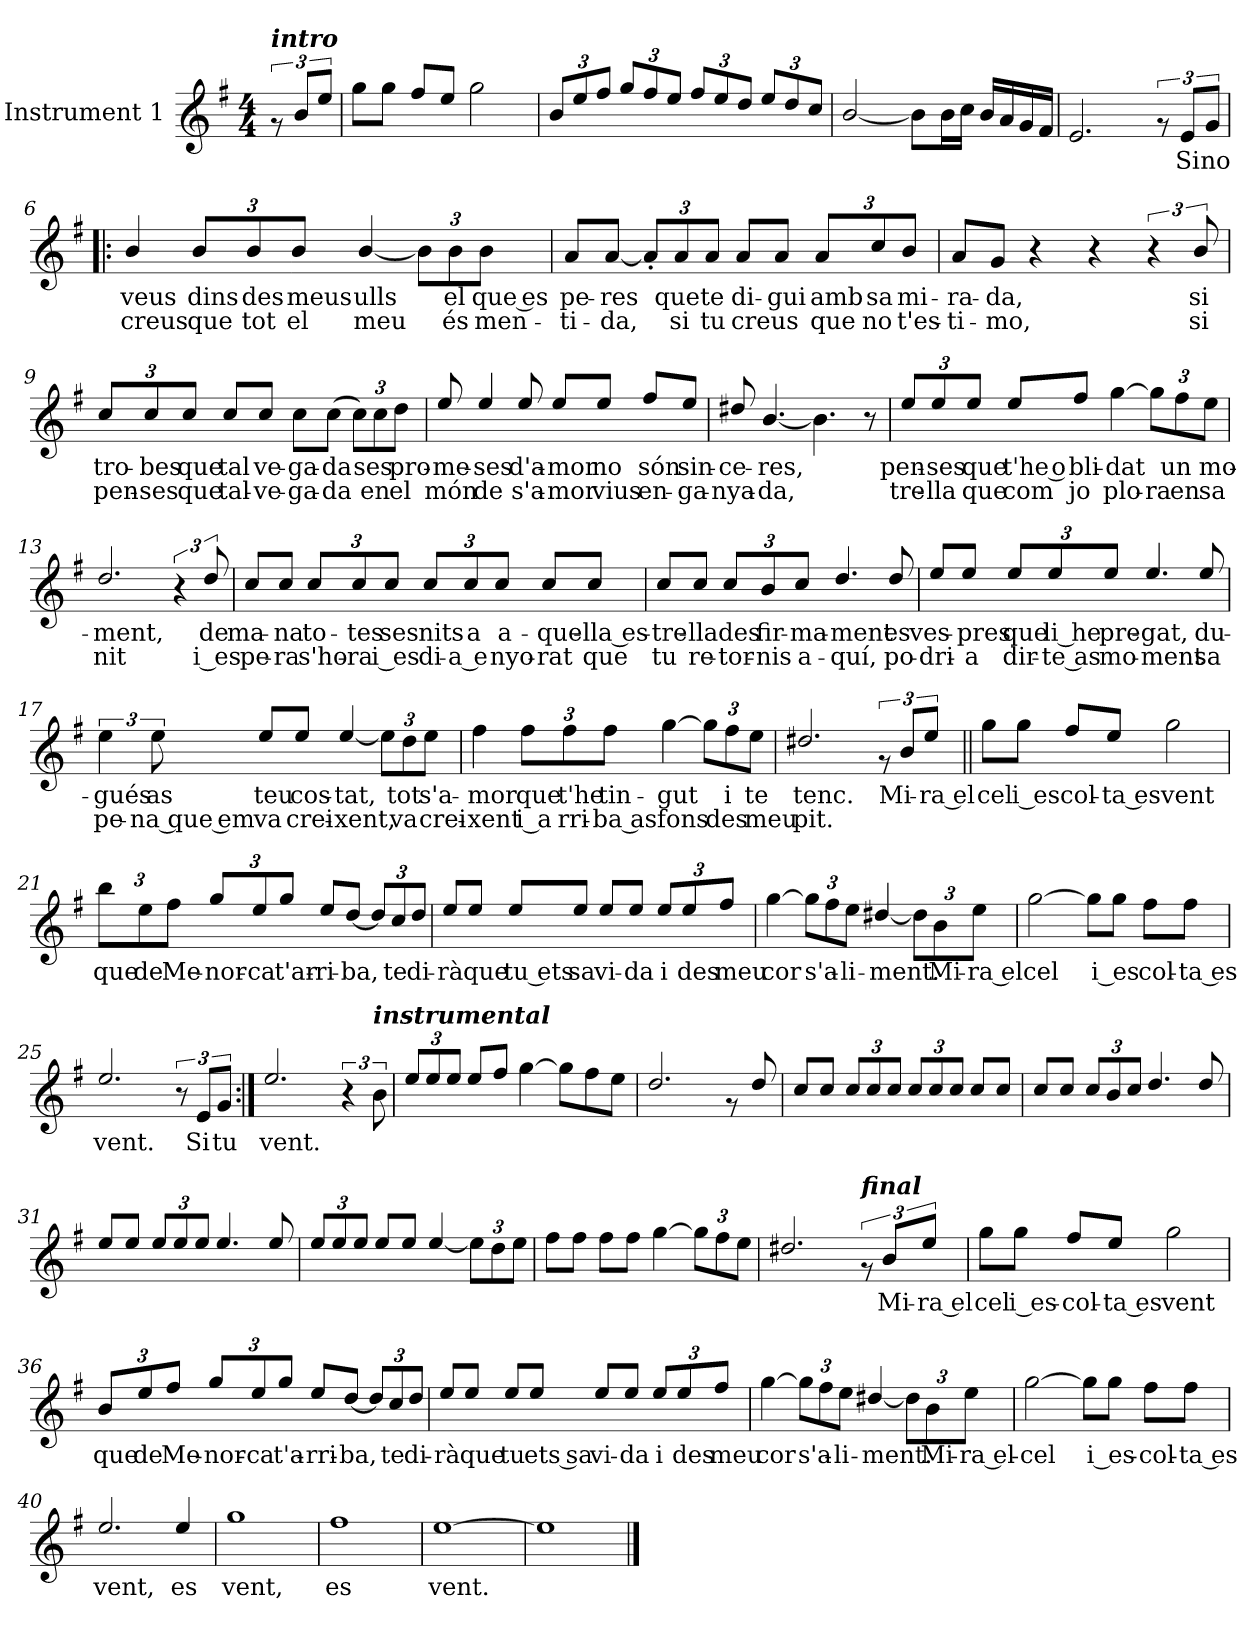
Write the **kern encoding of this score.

**kern	**text	**text
*part1	*part1	*part1
*staff1	*staff1	*staff1
*I"Instrument 1	*	*
*clefG2	*	*
*k[f#]	*	*
*M4/4	*	*
=1	=1	=1
!LO:TX:a:Bi:t=intro	!	!
12rg	.	.
12b/L	.	.
12ee/J	.	.
=2	=2	=2
8gg\L	.	.
8gg\J	.	.
8ff#/L	.	.
8ee/J	.	.
2gg\	.	.
=3	=3	=3
*Xbrackettup	*	*
12b/L	.	.
12ee/	.	.
12ff#/J	.	.
12gg/L	.	.
12ff#/	.	.
12ee/J	.	.
12ff#/L	.	.
12ee/	.	.
12dd/J	.	.
12ee/L	.	.
12dd/	.	.
12cc/J	.	.
=4	=4	=4
[2b/	.	.
8b\L]	.	.
16b\L	.	.
16cc\JJ	.	.
16b/LL	.	.
16a/	.	.
16g/	.	.
16f#/JJ	.	.
=5	=5	=5
2.e/	.	.
*brackettup	*	*
12rg	.	.
!	!LO:LY:b	!
12e/L	Si	.
!	!LO:LY:b	!
12g/J	no	.
=6!|:	=6!|:	=6!|:
!	!LO:LY:b	!LO:LY:b
4b/	veus	creus
*Xbrackettup	*	*
!	!LO:LY:b	!LO:LY:b
12b/L	dins	que
!	!LO:LY:b	!LO:LY:b
12b/	des	tot
!	!LO:LY:b	!LO:LY:b
12b/J	meus	el
!	!LO:LY:b	!LO:LY:b
[4b/	ulls	meu
12b\L]	.	.
!	!LO:LY:b	!LO:LY:b
12b\	el	és
!	!LO:LY:b	!LO:LY:b
12b\J	que es	men-
!!LO:LB:g=z
=7	=7	=7
!	!LO:LY:b	!LO:LY:b
8a/L	-pe-	-ti-
!	!LO:LY:b	!LO:LY:b
[8a/J	res	-da,
12a'/L]	.	.
!	!LO:LY:b	!LO:LY:b
12a/	que	si
!	!LO:LY:b	!LO:LY:b
12a/J	te	tu
!	!LO:LY:b	!LO:LY:b
8a/L	di-	creus
!	!LO:LY:b	!
8a/J	gui	.
!	!LO:LY:b	!LO:LY:b
12a/L	amb	que
!	!LO:LY:b	!LO:LY:b
12cc/	sa	no
!	!LO:LY:b	!LO:LY:b
12b/J	mi-	t'es-
=8	=8	=8
!	!LO:LY:b	!LO:LY:b
8a/L	-ra-	-ti-
!	!LO:LY:b	!LO:LY:b
8g/J	-da,	-mo,
4r	.	.
4r	.	.
*brackettup	*	*
6r	.	.
!	!LO:LY:b	!LO:LY:b
12b/	si	si
=9	=9	=9
*Xbrackettup	*	*
!	!LO:LY:b	!LO:LY:b
12cc/L	tro-	pen-
!	!LO:LY:b	!LO:LY:b
12cc/	-bes	-ses
!	!LO:LY:b	!LO:LY:b
12cc/J	que	que
!	!LO:LY:b	!LO:LY:b
8cc/L	tal	tal-
!	!LO:LY:b	!LO:LY:b
8cc/J	ve-	-ve-
!	!LO:LY:b	!LO:LY:b
8cc\L	-ga-	-ga-
!	!LO:LY:b	!LO:LY:b
(>8cc\J	-da	-da
12cc\L)	.	.
!	!LO:LY:b	!LO:LY:b
12cc\	ses	en
!	!LO:LY:b	!LO:LY:b
12dd\J	pro-	el
=10	=10	=10
!	!LO:LY:b	!LO:LY:b
8ee/	-me-	món
!	!LO:LY:b	!LO:LY:b
4ee/	-ses	de
!	!LO:LY:b	!LO:LY:b
8ee/	d'a-	s'a-
!	!LO:LY:b	!LO:LY:b
8ee/L	-mor	-mor
!	!LO:LY:b	!LO:LY:b
8ee/J	no	vius
!	!LO:LY:b	!LO:LY:b
8ff#/L	són	en-
!	!LO:LY:b	!LO:LY:b
8ee/J	sin-	-ga-
!!LO:LB:g=z
=11	=11	=11
!	!LO:LY:b	!LO:LY:b
8dd#X/	-ce-	-nya-
!	!LO:LY:b	!LO:LY:b
[4.b/	-res,	-da,
4.b\]	.	.
8r	.	.
=12	=12	=12
!	!LO:LY:b	!LO:LY:b
12ee/L	pen-	-tre-
!	!LO:LY:b	!LO:LY:b
12ee/	-ses	-lla
!	!LO:LY:b	!LO:LY:b
12ee/J	que	que
!	!LO:LY:b	!LO:LY:b
8ee/L	t'he o	com
!	!LO:LY:b	!LO:LY:b
8ff#/J	-bli-	jo
!	!LO:LY:b	!LO:LY:b
[4gg\	-dat	-plo-
!	!	!LO:LY:b
12gg\L]	.	-ra
!	!LO:LY:b	!LO:LY:b
12ff#\	un	en
!	!LO:LY:b	!LO:LY:b
12ee\J	mo-	sa
=13	=13	=13
!	!LO:LY:b	!LO:LY:b
2.dd/	-ment,	nit
*brackettup	*	*
6r	.	.
!	!LO:LY:b	!LO:LY:b
12dd/	de	i es
=14	=14	=14
!	!LO:LY:b	!LO:LY:b
8cc/L	ma-	pe-
!	!LO:LY:b	!LO:LY:b
8cc/J	-na	-ra
*Xbrackettup	*	*
!	!LO:LY:b	!LO:LY:b
12cc/L	to-	s'ho-
!	!LO:LY:b	!LO:LY:b
12cc/	-tes	-ra
!	!LO:LY:b	!LO:LY:b
12cc/J	ses	i es
!	!LO:LY:b	!LO:LY:b
12cc/L	nits	di-
!	!LO:LY:b	!LO:LY:b
12cc/	a	a e
!	!LO:LY:b	!LO:LY:b
12cc/J	a-	nyo-
!	!LO:LY:b	!LO:LY:b
8cc/L	-que-	-rat
!	!LO:LY:b	!LO:LY:b
8cc/J	-lla es-	que
!!LO:LB:g=z
=15	=15	=15
!	!LO:LY:b	!LO:LY:b
8cc/L	-tre-	tu
!	!LO:LY:b	!LO:LY:b
8cc/J	-lla	re-
!	!LO:LY:b	!LO:LY:b
12cc/L	des	tor-
!	!LO:LY:b	!LO:LY:b
12b/	fir-	nis
!	!LO:LY:b	!LO:LY:b
12cc/J	-ma-	a-
!	!LO:LY:b	!LO:LY:b
4.dd/	-ment	quí,
!	!LO:LY:b	!LO:LY:b
8dd/	es	po-
=16	=16	=16
!	!LO:LY:b	!LO:LY:b
8ee/L	ves-	-dri-
!	!LO:LY:b	!LO:LY:b
8ee/J	-pres	a
!	!LO:LY:b	!LO:LY:b
12ee/L	que	dir-
!	!LO:LY:b	!LO:LY:b
12ee/	li he	te as
!	!LO:LY:b	!LO:LY:b
12ee/J	pre-	mo-
!	!LO:LY:b	!LO:LY:b
4.ee/	-gat,	-ment
!	!LO:LY:b	!LO:LY:b
8ee/	du-	sa
=17	=17	=17
*brackettup	*	*
!	!LO:LY:b	!LO:LY:b
6ee\	-gués	pe-
!	!LO:LY:b	!LO:LY:b
12ee\	as	na que em
!	!LO:LY:b	!LO:LY:b
8ee/L	teu	va
!	!LO:LY:b	!LO:LY:b
8ee/J	cos-	crei-
!	!LO:LY:b	!LO:LY:b
[4ee/	-tat,	-xent,
*Xbrackettup	*	*
12ee\L]	.	.
!	!LO:LY:b	!LO:LY:b
12dd\	tot	va
!	!LO:LY:b	!LO:LY:b
12ee\J	s'a-	crei-
!!LO:LB:g=z
=18	=18	=18
!	!LO:LY:b	!LO:LY:b
4ff#\	-mor	-xent
!	!LO:LY:b	!LO:LY:b
12ff#\L	que	i a
!	!LO:LY:b	!LO:LY:b
12ff#\	t'he	rri-
!	!LO:LY:b	!LO:LY:b
12ff#\J	tin-	ba as
!	!LO:LY:b	!LO:LY:b
[4gg\	-gut	fons
12gg\L]	.	.
!	!LO:LY:b	!LO:LY:b
12ff#\	i	des
!	!LO:LY:b	!LO:LY:b
12ee\J	te	meu
=19	=19	=19
!	!LO:LY:b	!LO:LY:b
2.dd#X/	tenc.	pit.
*brackettup	*	*
12rg	.	.
!	!LO:LY:b	!
12b/L	Mi-	.
!	!LO:LY:b	!
12ee/J	-ra el	.
=20||	=20||	=20||
!	!LO:LY:b	!
8gg\L	cel	.
!	!LO:LY:b	!
8gg\J	i es	.
!	!LO:LY:b	!
8ff#/L	col-	.
!	!LO:LY:b	!
8ee/J	ta es	.
!	!LO:LY:b	!
2gg\	vent	.
=21	=21	=21
*Xbrackettup	*	*
!	!LO:LY:b	!
12bb\L	que	.
!	!LO:LY:b	!
12ee\	de	.
!	!LO:LY:b	!
12ff#\J	Me-	.
!	!LO:LY:b	!
12gg/L	-nor-	.
!	!LO:LY:b	!
12ee/	-ca	.
!	!LO:LY:b	!
12gg/J	t'ar-	.
!	!LO:LY:b	!
8ee/L	-ri-	.
!	!LO:LY:b	!
[8dd/J	-ba,	.
12dd/L]	.	.
!	!LO:LY:b	!
12cc/	te	.
!	!LO:LY:b	!
12dd/J	di-	.
!!LO:LB:g=z
=22	=22	=22
!	!LO:LY:b	!
8ee/L	-rà	.
!	!LO:LY:b	!
8ee/J	que	.
!	!LO:LY:b	!
8ee/L	tu ets	.
!	!LO:LY:b	!
8ee/J	sa	.
!	!LO:LY:b	!
8ee/L	vi-	.
!	!LO:LY:b	!
8ee/J	-da	.
!	!LO:LY:b	!
12ee/L	i	.
!	!LO:LY:b	!
12ee/	des	.
!	!LO:LY:b	!
12ff#/J	meu	.
=23	=23	=23
!	!LO:LY:b	!
[4gg\	cor	.
12gg\L]	.	.
!	!LO:LY:b	!
12ff#\	s'a-	.
!	!LO:LY:b	!
12ee\J	-li-	.
!	!LO:LY:b	!
[4dd#X/	-ment.	.
12dd#\L]	.	.
!	!LO:LY:b	!
12b\	Mi-	.
!	!LO:LY:b	!
12ee\J	-ra el	.
=24	=24	=24
!	!LO:LY:b	!
[2gg\	cel	.
8gg\L]	.	.
!	!LO:LY:b	!
8gg\J	i es	.
!	!LO:LY:b	!
8ff#\L	-col-	.
!	!LO:LY:b	!
8ff#\J	ta es	.
=25	=25	=25
!	!LO:LY:b	!
2.ee/	vent.	.
*brackettup	*	*
12r	.	.
!	!LO:LY:b	!
12e/L	Si	.
!	!LO:LY:b	!
12g/J	tu	.
=26:|!	=26:|!	=26:|!
!	!LO:LY:b	!
2.ee/	vent.	.
6r	.	.
!LO:TX:a:Bi:t=instrumental	!	!
12b\	.	.
!!LO:LB:g=z
=27	=27	=27
*Xbrackettup	*	*
12ee/L	.	.
12ee/	.	.
12ee/J	.	.
8ee/L	.	.
8ff#/J	.	.
[4gg\	.	.
8gg\L]	.	.
8ff#\	.	.
8ee\J	.	.
=28	=28	=28
2.dd/	.	.
8rg	.	.
8dd/	.	.
=29	=29	=29
8cc/L	.	.
8cc/J	.	.
12cc/L	.	.
12cc/	.	.
12cc/J	.	.
12cc/L	.	.
12cc/	.	.
12cc/J	.	.
8cc/L	.	.
8cc/J	.	.
=30	=30	=30
8cc/L	.	.
8cc/J	.	.
12cc/L	.	.
12b/	.	.
12cc/J	.	.
4.dd/	.	.
8dd/	.	.
=31	=31	=31
8ee/L	.	.
8ee/J	.	.
12ee/L	.	.
12ee/	.	.
12ee/J	.	.
4.ee/	.	.
8ee/	.	.
=32	=32	=32
12ee/L	.	.
12ee/	.	.
12ee/J	.	.
8ee/L	.	.
8ee/J	.	.
[4ee/	.	.
12ee\L]	.	.
12dd\	.	.
12ee\J	.	.
=33	=33	=33
8ff#\L	.	.
8ff#\J	.	.
8ff#\L	.	.
8ff#\J	.	.
[4gg\	.	.
12gg\L]	.	.
12ff#\	.	.
12ee\J	.	.
!!LO:LB:g=z
=34	=34	=34
2.dd#X/	.	.
*brackettup	*	*
!LO:TX:a:Bi:t=final	!	!
12rg	.	.
!	!LO:LY:b	!
12b/L	Mi-	.
!	!LO:LY:b	!
12ee/J	-ra el	.
=35	=35	=35
!	!LO:LY:b	!
8gg\L	cel	.
!	!LO:LY:b	!
8gg\J	i es-	.
!	!LO:LY:b	!
8ff#/L	-col-	.
!	!LO:LY:b	!
8ee/J	ta es	.
!	!LO:LY:b	!
2gg\	vent	.
=36	=36	=36
*Xbrackettup	*	*
!	!LO:LY:b	!
12b/L	que	.
!	!LO:LY:b	!
12ee/	de	.
!	!LO:LY:b	!
12ff#/J	Me-	.
!	!LO:LY:b	!
12gg/L	-nor-	.
!	!LO:LY:b	!
12ee/	-ca	.
!	!LO:LY:b	!
12gg/J	t'a-	.
!	!LO:LY:b	!
8ee/L	-rri-	.
!	!LO:LY:b	!
[8dd/J	-ba,	.
12dd/L]	.	.
!	!LO:LY:b	!
12cc/	te	.
!	!LO:LY:b	!
12dd/J	di-	.
=37	=37	=37
!	!LO:LY:b	!
8ee/L	-rà	.
!	!LO:LY:b	!
8ee/J	que	.
!	!LO:LY:b	!
8ee/L	tu	.
!	!LO:LY:b	!
8ee/J	ets sa	.
!	!LO:LY:b	!
8ee/L	vi-	.
!	!LO:LY:b	!
8ee/J	-da	.
!	!LO:LY:b	!
12ee/L	i	.
!	!LO:LY:b	!
12ee/	des	.
!	!LO:LY:b	!
12ff#/J	meu	.
!!LO:LB:g=z
=38	=38	=38
!	!LO:LY:b	!
[4gg\	cor	.
12gg\L]	.	.
!	!LO:LY:b	!
12ff#\	s'a-	.
!	!LO:LY:b	!
12ee\J	-li-	.
!	!LO:LY:b	!
[4dd#X/	-ment.	.
12dd#\L]	.	.
!	!LO:LY:b	!
12b\	Mi-	.
!	!LO:LY:b	!
12ee\J	-ra el-	.
=39	=39	=39
!	!LO:LY:b	!
[2gg\	-cel	.
8gg\L]	.	.
!	!LO:LY:b	!
8gg\J	i es-	.
!	!LO:LY:b	!
8ff#\L	-col-	.
!	!LO:LY:b	!
8ff#\J	ta es	.
=40	=40	=40
!	!LO:LY:b	!
2.ee/	vent,	.
!	!LO:LY:b	!
4ee/	es	.
=41	=41	=41
!	!LO:LY:b	!
1gg	vent,	.
=42	=42	=42
!	!LO:LY:b	!
1ff#	es	.
=43	=43	=43
!	!LO:LY:b	!
[1ee	vent.	.
=44	=44	=44
1ee]	.	.
==	==	==
*-	*-	*-
